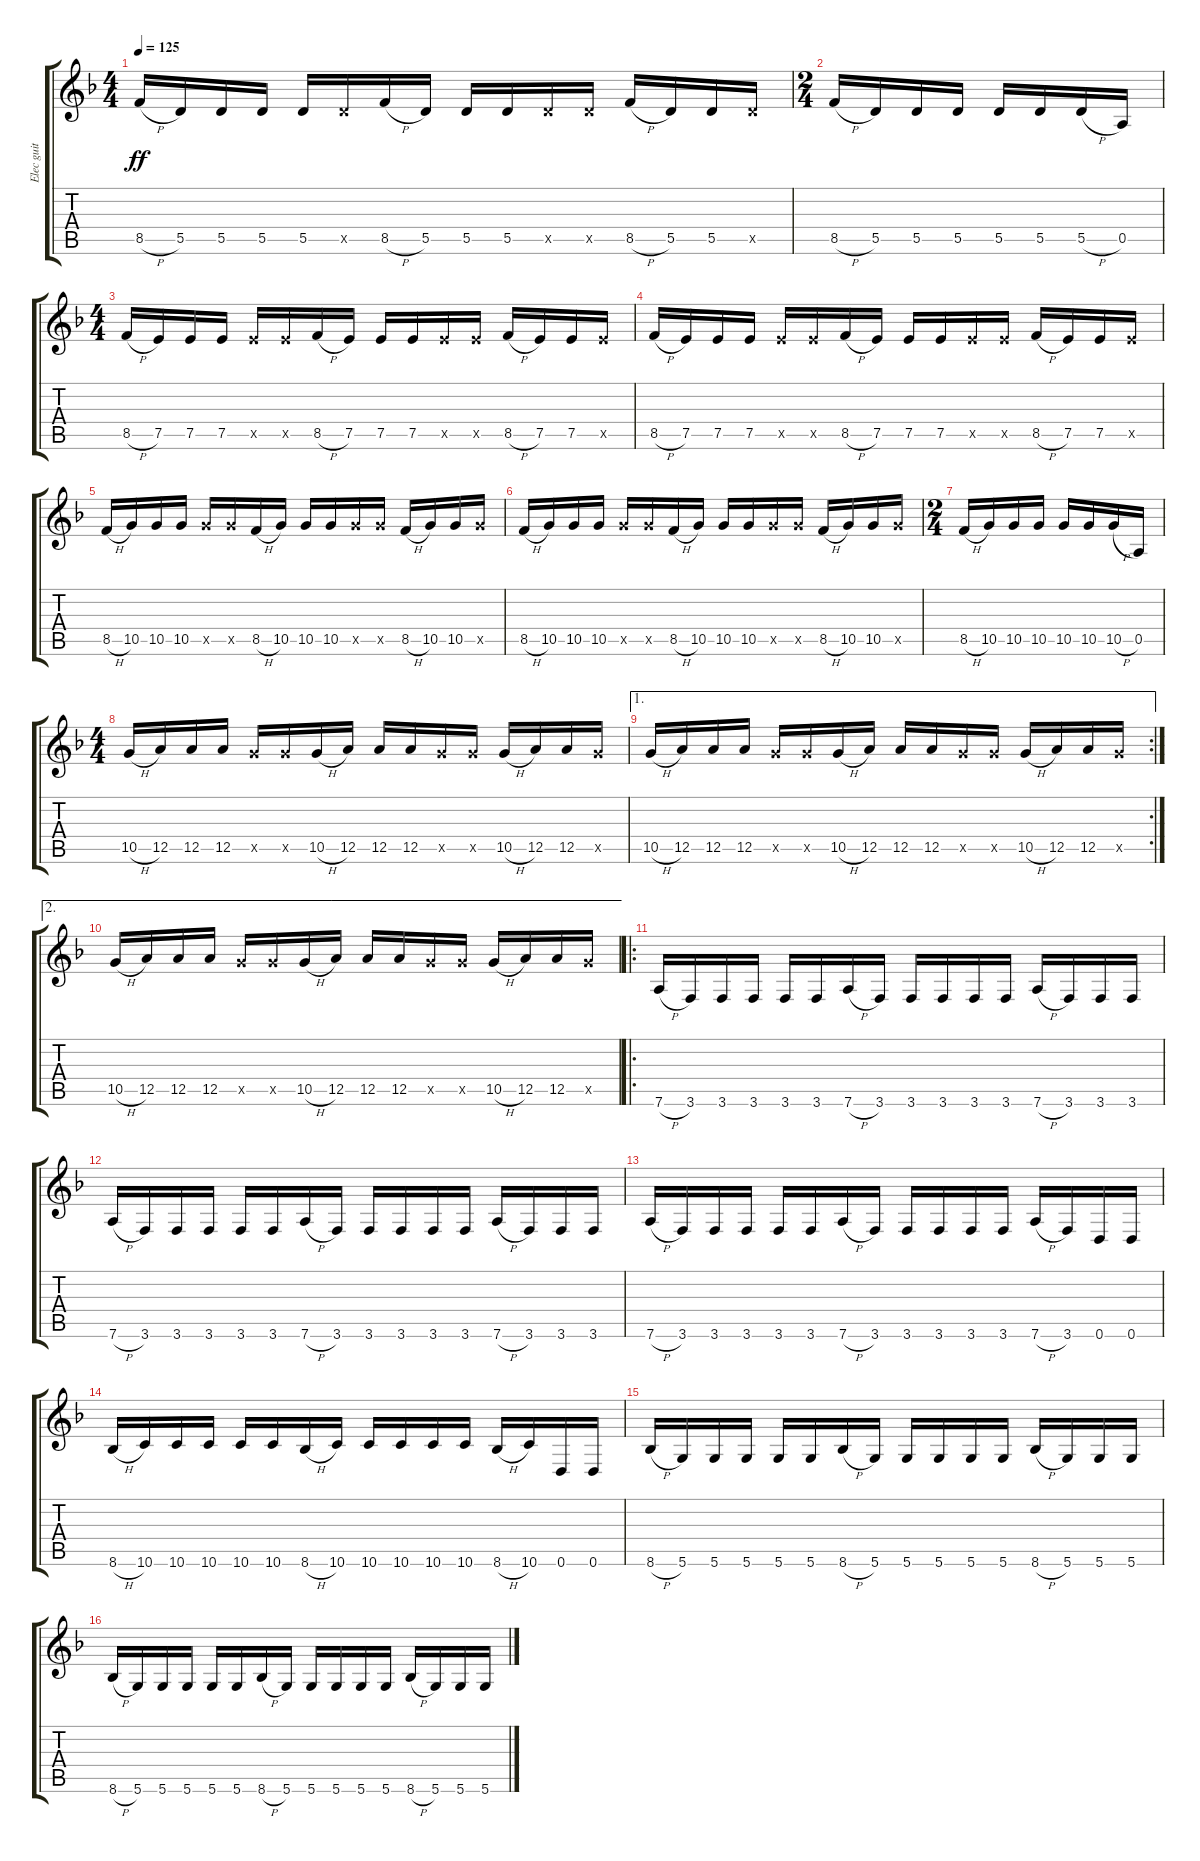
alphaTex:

\track ("Elec guit w/ distortion" "Elec guit ") {instrument distortionguitar}
\staff {score tabs}
\tuning (E4 B3 G3 D3 A2 D2) {hide}
\ts (4 4)
\tempo 125
\clef g2
\ks f
8.5{h}.16{dy ff} 5.5.16 5.5.16 5.5.16 5.5.16 5.5{x}.16 8.5{h}.16 5.5.16 5.5.16 5.5.16 5.5{x}.16 5.5{x}.16 8.5{h}.16 5.5.16 5.5.16 5.5{x}.16 |
\ts (2 4)
8.5{h}.16 5.5.16 5.5.16 5.5.16 5.5.16 5.5.16 5.5{h}.16 0.5.16 |
\ts (4 4)
8.5{h}.16 7.5.16 7.5.16 7.5.16 7.5{x}.16 7.5{x}.16 8.5{h}.16 7.5.16 7.5.16 7.5.16 7.5{x}.16 7.5{x}.16 8.5{h}.16 7.5.16 7.5.16 7.5{x}.16 |
8.5{h}.16 7.5.16 7.5.16 7.5.16 7.5{x}.16 7.5{x}.16 8.5{h}.16 7.5.16 7.5.16 7.5.16 7.5{x}.16 7.5{x}.16 8.5{h}.16 7.5.16 7.5.16 7.5{x}.16 |
8.5{h}.16 10.5.16 10.5.16 10.5.16 10.5{x}.16 10.5{x}.16 8.5{h}.16 10.5.16 10.5.16 10.5.16 10.5{x}.16 10.5{x}.16 8.5{h}.16 10.5.16 10.5.16 10.5{x}.16 |
8.5{h}.16 10.5.16 10.5.16 10.5.16 10.5{x}.16 10.5{x}.16 8.5{h}.16 10.5.16 10.5.16 10.5.16 10.5{x}.16 10.5{x}.16 8.5{h}.16 10.5.16 10.5.16 10.5{x}.16 |
\ts (2 4)
8.5{h}.16 10.5.16 10.5.16 10.5.16 10.5.16 10.5.16 10.5{h}.16 0.5.16 |
\ts (4 4)
10.5{h}.16 12.5.16 12.5.16 12.5.16 10.5{x}.16 10.5{x}.16 10.5{h}.16 12.5.16 12.5.16 12.5.16 10.5{x}.16 10.5{x}.16 10.5{h}.16 12.5.16 12.5.16 10.5{x}.16 |
\ae 1
\rc 2
10.5{h}.16 12.5.16 12.5.16 12.5.16 10.5{x}.16 10.5{x}.16 10.5{h}.16 12.5.16 12.5.16 12.5.16 10.5{x}.16 10.5{x}.16 10.5{h}.16 12.5.16 12.5.16 10.5{x}.16 |
\ae 2
10.5{h}.16 12.5.16 12.5.16 12.5.16 10.5{x}.16 10.5{x}.16 10.5{h}.16 12.5.16 12.5.16 12.5.16 10.5{x}.16 10.5{x}.16 10.5{h}.16 12.5.16 12.5.16 10.5{x}.16 |
\ro
7.6{h}.16 3.6.16 3.6.16 3.6.16 3.6.16 3.6.16 7.6{h}.16 3.6.16 3.6.16 3.6.16 3.6.16 3.6.16 7.6{h}.16 3.6.16 3.6.16 3.6.16 |
7.6{h}.16 3.6.16 3.6.16 3.6.16 3.6.16 3.6.16 7.6{h}.16 3.6.16 3.6.16 3.6.16 3.6.16 3.6.16 7.6{h}.16 3.6.16 3.6.16 3.6.16 |
7.6{h}.16 3.6.16 3.6.16 3.6.16 3.6.16 3.6.16 7.6{h}.16 3.6.16 3.6.16 3.6.16 3.6.16 3.6.16 7.6{h}.16 3.6.16 0.6.16 0.6.16 |
8.6{h}.16 10.6.16 10.6.16 10.6.16 10.6.16 10.6.16 8.6{h}.16 10.6.16 10.6.16 10.6.16 10.6.16 10.6.16 8.6{h}.16 10.6.16 0.6.16 0.6.16 |
8.6{h}.16 5.6.16 5.6.16 5.6.16 5.6.16 5.6.16 8.6{h}.16 5.6.16 5.6.16 5.6.16 5.6.16 5.6.16 8.6{h}.16 5.6.16 5.6.16 5.6.16 |
8.6{h}.16 5.6.16 5.6.16 5.6.16 5.6.16 5.6.16 8.6{h}.16 5.6.16 5.6.16 5.6.16 5.6.16 5.6.16 8.6{h}.16 5.6.16 5.6.16 5.6.16
